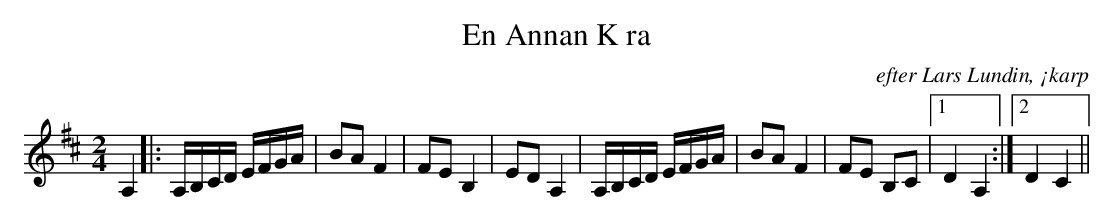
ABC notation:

X:1
T:En Annan K ra
O:efter Lars Lundin, ¡karp
M:2/4
L:1/8
K:D
A,2 |: A,/B,/C/D/ E/F/G/A/ | BA F2 | FE B,2 | ED A,2 | A,/B,/C/D/ E/F/G/A/ | BA F2 | FE B,C |1 D2 A,2 :|2 D2 C2 ||
